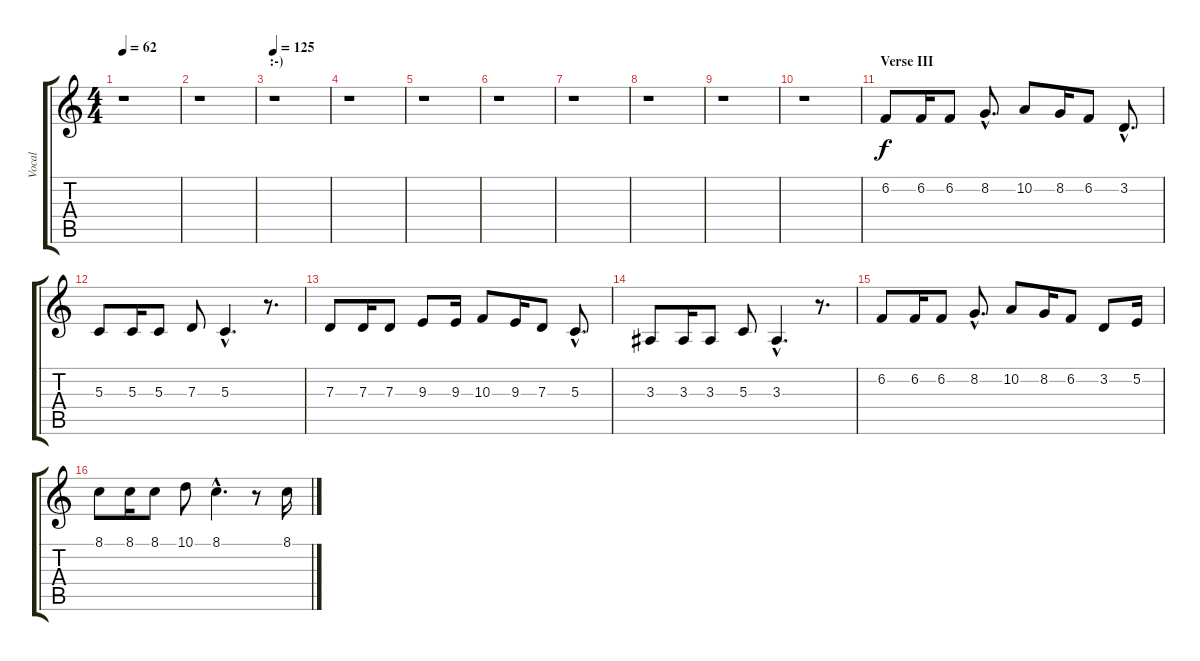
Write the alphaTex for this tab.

\track ("Vocal" "Vocal") {instrument clarinet}
\staff {score tabs}
\tuning (E4 B3 G3 D3 A2 E2) {hide}
\ts (4 4)
\tempo 62
\clef g2
\ks c
r.1{dy f} |
r.1 |
\section ("" ":-)")
\tempo 125
r.1 |
r.1 |
r.1 |
r.1 |
r.1 |
r.1 |
r.1 |
r.1 |
\section ("" "Verse III")
6.2.8{volume 15} 6.2.16 6.2.8 8.2{hac}.8{d} 10.2.8 8.2.16 6.2.8 3.2{hac}.8{d} |
5.3.8 5.3.16 5.3.8 7.3.8 5.3{hac}.4{d} r.8{d} |
7.3.8 7.3.16 7.3.8 9.3.8 9.3.16 10.3.8 9.3.16 7.3.8 5.3{hac}.8{d} |
3.3.8 3.3.16 3.3.8 5.3.8 3.3{hac}.4{d} r.8{d} |
6.2.8 6.2.16 6.2.8 8.2{hac}.8{d} 10.2.8 8.2.16 6.2.8 3.2.8 5.2.16 |
8.1.8 8.1.16 8.1.8 10.1.8 8.1{hac}.4{d} r.8 8.1.16
